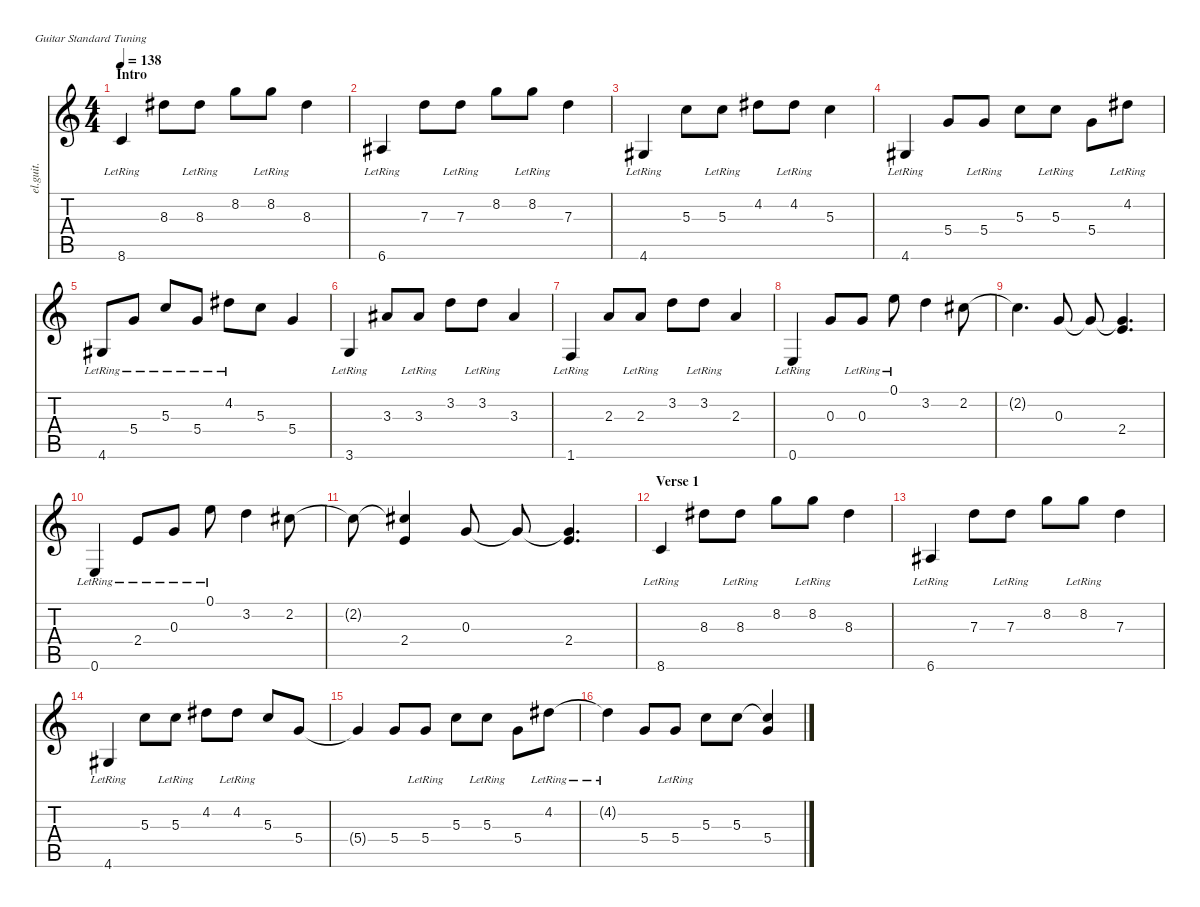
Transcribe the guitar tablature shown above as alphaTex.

\defaultSystemsLayout 4
\hideDynamics
\bracketExtendMode nobrackets
\otherSystemsTrackNameOrientation horizontal
\track ("Guitar 1 (Lead)" "el.guit.") {instrument electricguitarclean}
\staff {score tabs}
\tuning (E4 B3 G3 D3 A2 E2)
\ts (4 4)
\section ("" "Intro")
\tempo 138
\clef g2
\ks c
8.6{lr}.4{dy f instrument electricguitarclean beam Up} 8.3{acc #}.8{beam Down} 8.3{lr acc #}.8{beam Down} 8.2.8{beam Down} 8.2{lr}.8{beam Down} 8.3{acc #}.4{beam Down} |
6.6{lr acc #}.4{beam Up} 7.3.8{beam Down} 7.3{lr}.8{beam Down} 8.2.8{beam Down} 8.2{lr}.8{beam Down} 7.3.4{beam Down} |
4.6{lr acc #}.4{beam Up} 5.3.8{beam Down} 5.3{lr}.8{beam Down} 4.2{acc #}.8{beam Down} 4.2{lr acc #}.8{beam Down} 5.3.4{beam Down} |
4.6{lr acc #}.4{beam Up} 5.4.8{beam Up} 5.4{lr}.8{beam Up} 5.3.8{beam Down} 5.3{lr}.8{beam Down} 5.4.8{beam Down} 4.2{lr acc #}.8{beam Down} |
4.6{lr acc #}.8{beam Up} 5.4{lr}.8{beam Up} 5.3{lr}.8{beam Up} 5.4{lr}.8{beam Up} 4.2{lr acc #}.8{beam Down} 5.3.8{beam Down} 5.4.4{beam Up} |
3.6{lr}.4{beam Up} 3.3{acc #}.8{beam Up} 3.3{lr acc #}.8{beam Up} 3.2.8{beam Down} 3.2{lr}.8{beam Down} 3.3{acc #}.4{beam Up} |
1.6{lr}.4{beam Up} 2.3.8{beam Up} 2.3{lr}.8{beam Up} 3.2.8{beam Down} 3.2{lr}.8{beam Down} 2.3.4{beam Up} |
0.6{lr}.4{beam Up} 0.3.8{beam Up} 0.3{lr}.8{beam Up} 0.1{lr}.8{beam Down} 3.2.4{beam Down} 2.2{acc #}.8{beam Down} |
2.2{t acc #}.4{d beam Down} 0.3.8{beam Up} 0.3{t}.8{beam Up} (0.3{t} 2.4).4{d beam Up} |
0.6{lr}.4{beam Up} 2.4{lr}.8{beam Up} 0.3{lr}.8{beam Up} 0.1{lr}.8{beam Down} 3.2.4{beam Down} 2.2{acc #}.8{beam Down} |
2.2{t acc #}.8{beam Down} (2.2{t acc #} 2.4).4{beam Up} 0.3.8{beam Up} 0.3{t}.8{beam Up} (0.3{t} 2.4).4{d beam Up} |
\section ("" "Verse 1")
8.6{lr}.4{beam Up} 8.3{acc #}.8{beam Down} 8.3{lr acc #}.8{beam Down} 8.2.8{beam Down} 8.2{lr}.8{beam Down} 8.3{acc #}.4{beam Down} |
6.6{lr acc #}.4{beam Up} 7.3.8{beam Down} 7.3{lr}.8{beam Down} 8.2.8{beam Down} 8.2{lr}.8{beam Down} 7.3.4{beam Down} |
4.6{lr acc #}.4{beam Up} 5.3.8{beam Down} 5.3{lr}.8{beam Down} 4.2{acc #}.8{beam Down} 4.2{lr acc #}.8{beam Down} 5.3.8{beam Up} 5.4.8{beam Up} |
5.4{t}.4{beam Up} 5.4.8{beam Up} 5.4{lr}.8{beam Up} 5.3.8{beam Down} 5.3{lr}.8{beam Down} 5.4.8{beam Down} 4.2{lr acc #}.8{beam Down} |
4.2{lr t acc #}.4{beam Down} 5.4.8{beam Up} 5.4{lr}.8{beam Up} 5.3.8{beam Down} 5.3.8{beam Down} (5.3{t} 5.4).4{beam Up}
